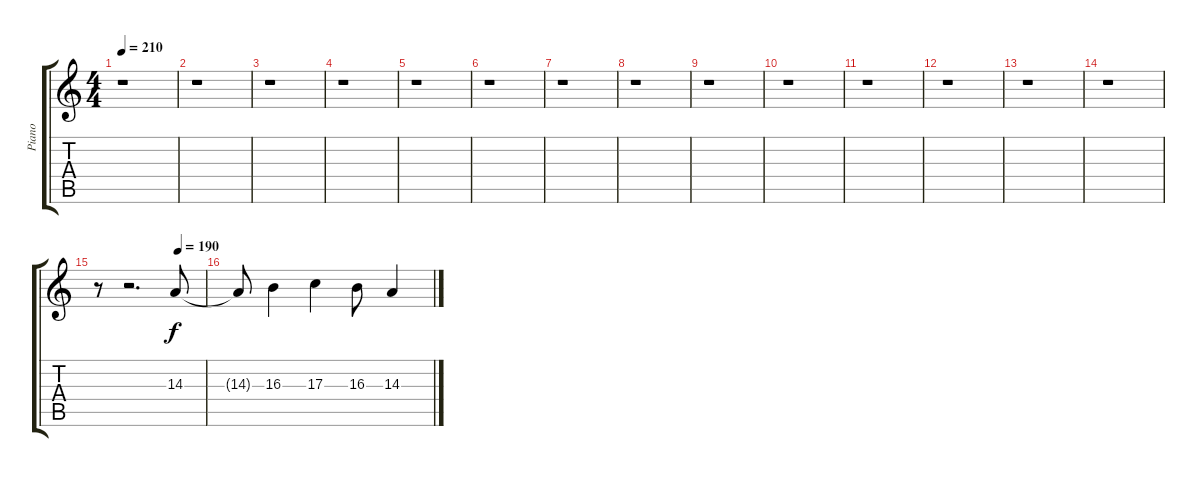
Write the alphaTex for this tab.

\track ("Piano" "Piano") {instrument electricgrandpiano}
\staff {score tabs}
\tuning (E4 B3 G3 D3 A2 E2) {hide}
\ts (4 4)
\tempo 210
\clef g2
\ks c
r.1{dy f} |
r.1 |
r.1 |
r.1 |
r.1 |
r.1 |
r.1 |
r.1 |
r.1 |
r.1 |
r.1 |
r.1 |
r.1 |
r.1 |
\tempo (190 0.75)
r.8 r.2{d} 14.3.8 |
14.3{t}.8 16.3.4 17.3.4 16.3.8 14.3.4
